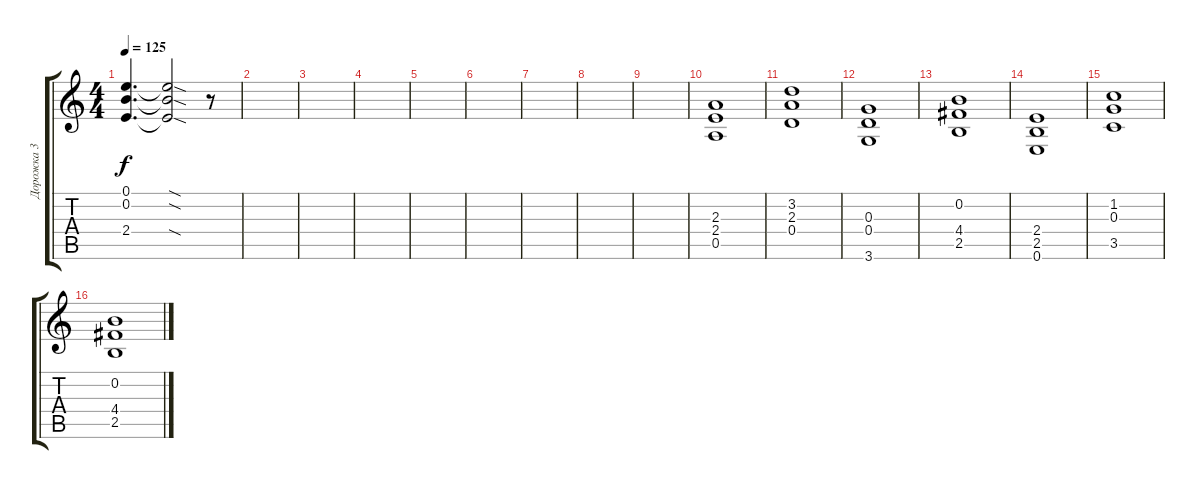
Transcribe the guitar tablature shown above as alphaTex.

\track ("Дорожка 3" "Дорожка 3") {instrument distortionguitar}
\staff {score tabs}
\tuning (E4 B3 G3 D3 A2 E2) {hide}
\ts (4 4)
\tempo 125
\clef g2
\ks c
(0.1{t} 0.2{t} 2.4{t}).4{d dy f} (0.1{sod t} 0.2{sod t} 2.4{sod t}).2 r.8 |
|
|
|
|
|
|
|
|
(2.3 2.4 0.5).1 |
(3.2 2.3 0.4).1 |
(0.3 0.4 3.6).1 |
(0.2 4.4 2.5).1 |
(2.4 2.5 0.6).1 |
(1.2 0.3 3.5).1 |
(0.2 4.4 2.5).1
